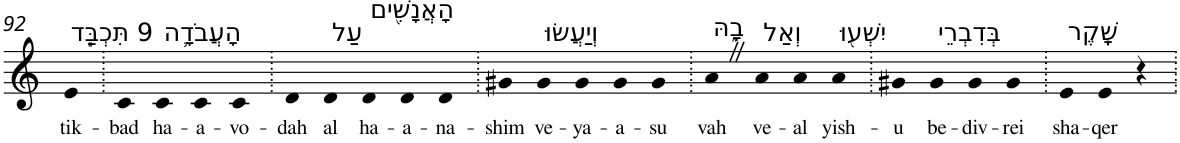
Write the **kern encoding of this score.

**kern	**text
*part1	*part1
*staff1	*staff1
*I"Piano	*
*I'Pno	*
!!LO:PB:g=z
*clefG2	*
*k[]	*
=92	=92
!LO:TX:a:t=9 תִּכְבַּ֧ד	!
!	!LO:LY:b
4e	tik-
=93.	=93.
!	!LO:LY:b
4c	-bad
!LO:TX:a:t=הָעֲבֹדָ֛ה	!
!	!LO:LY:b
4c	ha-
!	!LO:LY:b
4c	-a-
!	!LO:LY:b
4c	-vo-
=94.	=94.
!	!LO:LY:b
4d	-dah
!LO:TX:a:t=עַל	!
!	!LO:LY:b
4d	al
!LO:TX:a:t=הָאֲנָשִׁ֖ים	!
!	!LO:LY:b
4d	ha-
!	!LO:LY:b
4d	-a-
!	!LO:LY:b
4d	-na-
=95.	=95.
!	!LO:LY:b
4g#X	-shim
!LO:TX:a:t=וְיַעֲשׂוּ	!
!	!LO:LY:b
4g#	ve-
!	!LO:LY:b
4g#	-ya-
!	!LO:LY:b
4g#	-a-
!	!LO:LY:b
4g#	-su
=96.	=96.
!LO:TX:a:t=בָ֑הּ	!
!	!LO:LY:b
4aZ	vah
!LO:TX:a:t=וְאַל	!
!	!LO:LY:b
4a	ve-
!	!LO:LY:b
4a	-al
!LO:TX:a:t=יִשְׁע֖וּ	!
!	!LO:LY:b
4a	yish-
=97.	=97.
!	!LO:LY:b
4g#X	-u
!LO:TX:a:t=בְּדִבְרֵי	!
!	!LO:LY:b
4g#	be-
!	!LO:LY:b
4g#	-div-
!	!LO:LY:b
4g#	-rei
=98.	=98.
!LO:TX:a:t=שָֽׁקֶר	!
!	!LO:LY:b
4e	sha-
!	!LO:LY:b
4e	-qer
4r	.
=.	=.
*-	*-
